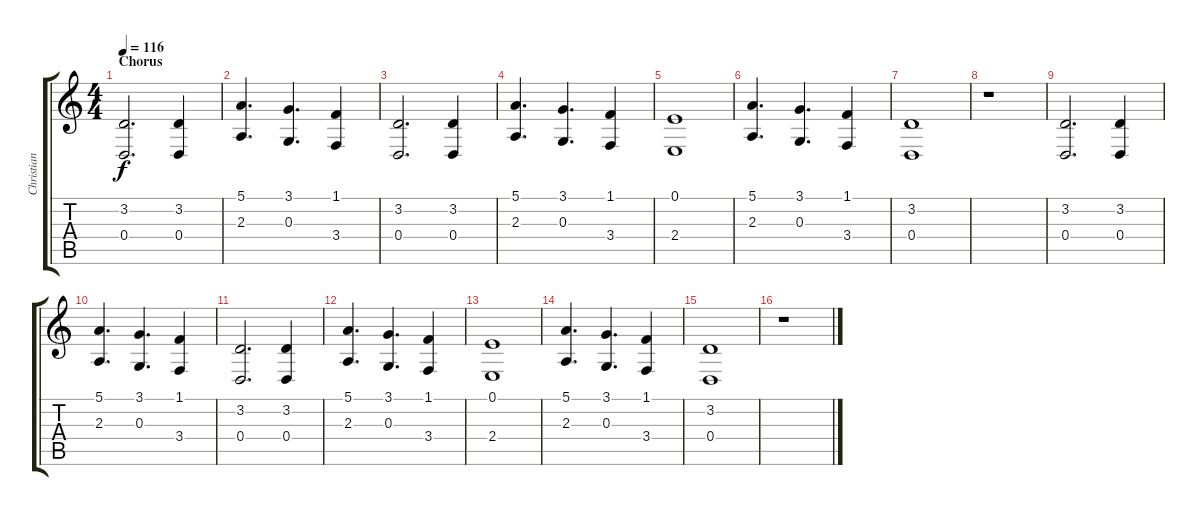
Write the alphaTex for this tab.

\track ("Christian Lorenz [Flake]" "Christian ") {instrument choiraahs}
\staff {score tabs}
\tuning (E4 B3 G3 D3 A2 E2) {hide}
\ts (4 4)
\section ("" "Chorus")
\tempo 116
\clef g2
\ks c
(3.2 0.4).2{d dy f} (3.2 0.4).4 |
(5.1 2.3).4{d} (3.1 0.3).4{d} (1.1 3.4).4 |
(3.2 0.4).2{d} (3.2 0.4).4 |
(5.1 2.3).4{d} (3.1 0.3).4{d} (1.1 3.4).4 |
(0.1 2.4).1 |
(5.1 2.3).4{d} (3.1 0.3).4{d} (1.1 3.4).4 |
(3.2 0.4).1 |
r.1 |
(3.2 0.4).2{d} (3.2 0.4).4 |
(5.1 2.3).4{d} (3.1 0.3).4{d} (1.1 3.4).4 |
(3.2 0.4).2{d} (3.2 0.4).4 |
(5.1 2.3).4{d} (3.1 0.3).4{d} (1.1 3.4).4 |
(0.1 2.4).1 |
(5.1 2.3).4{d} (3.1 0.3).4{d} (1.1 3.4).4 |
(3.2 0.4).1 |
r.1
